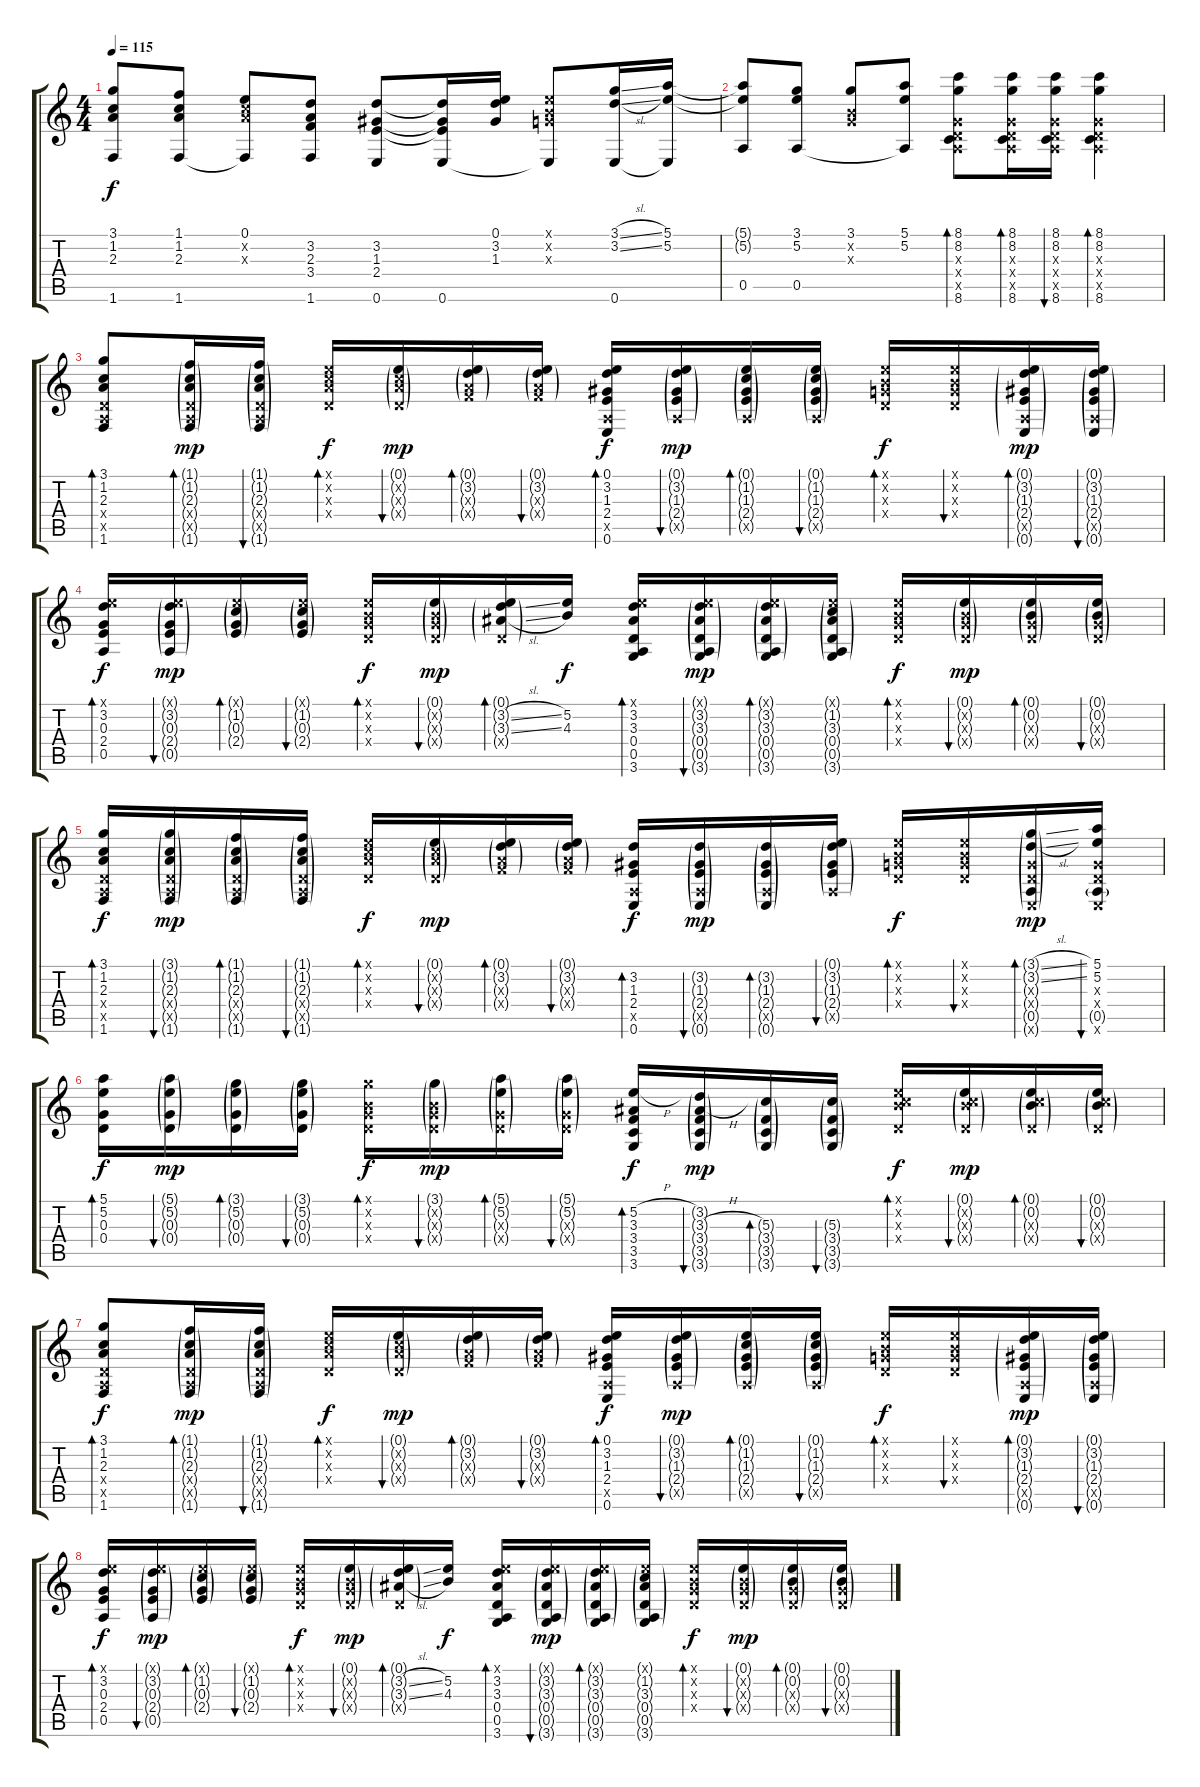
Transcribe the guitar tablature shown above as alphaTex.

\track "" {instrument acousticguitarsteel}
\staff {score tabs}
\tuning (E4 B3 G3 D3 A2 E2) {hide}
\ts (4 4)
\tempo 115
\clef g2
\ks c
(3.1 1.2 2.3 1.6).8{dy f} (1.1 1.2 2.3 1.6).8 (0.1 1.2{x} 2.3{x} 1.6{t}).8 (3.2 2.3 3.4 1.6).8 (3.2 1.3 2.4 0.6).8 (3.2{t} 1.3{t} 2.4{t} 0.6).16 (0.1 3.2 1.3).16 (0.1{x} 0.2{x} 0.3{x} 0.6{t}).8 (3.1{sl} 3.2{sl} 0.6).16 (5.1 5.2 0.6{t}).16 |
(5.1{t} 5.2{t} 0.5).8 (3.1 5.2 0.5).8 (3.1 0.2{x} 0.3{x}).8 (5.1 5.2 0.5{t}).8 (8.1 8.2 0.3{x} 0.4{x} 0.5{x} 8.6).8{bd 30} (8.1 8.2 0.3{x} 0.4{x} 0.5{x} 8.6).16{bd 30} (8.1 8.2 0.3{x} 0.4{x} 0.5{x} 8.6).16{bu 30} (8.1 8.2 0.3{x} 0.4{x} 0.5{x} 8.6).4{bd 30} |
(3.1 1.2 2.3 0.4{x} 0.5{x} 1.6).8{bd 30} (1.1{g} 1.2{g} 2.3{g} 0.4{g x} 0.5{g x} 1.6{g}).16{bd 30 dy mp} (1.1{g} 1.2{g} 2.3{g} 0.4{g x} 0.5{g x} 1.6{g}).16{bu 30} (0.1{x} 1.2{x} 2.3{x} 0.4{x}).16{bd 30 dy f} (0.1{g} 1.2{g x} 2.3{g x} 0.4{g x}).16{bu 30 dy mp} (0.1{g} 3.2{g} 2.3{g x} 3.4{g x}).16{bd 30} (0.1{g} 3.2{g} 2.3{g x} 3.4{g x}).16{bu 30} (0.1 3.2 1.3 2.4 0.5{x} 0.6).16{bd 30 dy f} (0.1{g} 3.2{g} 1.3{g} 2.4{g} 0.5{g x}).16{bu 30 dy mp} (0.1{g} 1.2{g} 1.3{g} 2.4{g} 0.5{g x}).16{bd 30} (0.1{g} 1.2{g} 1.3{g} 2.4{g} 0.5{g x}).16{bu 30} (0.1{x} 0.2{x} 0.3{x} 0.4{x}).16{bd 30 dy f} (0.1{x} 0.2{x} 0.3{x} 0.4{x}).16{bu 30} (0.1{g} 3.2{g} 1.3{g} 2.4{g} 0.5{g x} 0.6{g}).16{bd 30 dy mp} (0.1{g} 3.2{g} 1.3{g} 2.4{g} 0.5{g x} 0.6{g}).16{bu 30} |
(0.1{x} 3.2 0.3 2.4 0.5).16{bd 30 dy f} (0.1{g x} 3.2{g} 0.3{g} 2.4{g} 0.5{g}).16{bu 30 dy mp} (0.1{g x} 1.2{g} 0.3{g} 2.4{g}).16{bd 30} (0.1{g x} 1.2{g} 0.3{g} 2.4{g}).16{bu 30} (0.1{x} 0.2{x} 0.3{x} 0.4{x}).16{bd 60 dy f} (0.1{g} 0.2{g x} 0.3{g x} 0.4{g x}).16{bu 60 dy mp} (0.1{g} 3.2{sl g} 3.3{sl g} 0.4{g x}).16{bd 60} (5.2 4.3).16{dy f} (0.1{x} 3.2 3.3 0.4 0.5 3.6).16{bd 60} (0.1{g x} 3.2{g} 3.3{g} 0.4{g} 0.5{g} 3.6{g}).16{bu 60 dy mp} (0.1{g x} 3.2{g} 3.3{g} 0.4{g} 0.5{g} 3.6{g}).16{bd 60} (0.1{g x} 1.2{g} 3.3{g} 0.4{g} 0.5{g} 3.6{g}).16 (0.1{x} 0.2{x} 0.3{x} 0.4{x}).16{bd 60 dy f} (0.1{g} 0.2{g x} 0.3{g x} 0.4{g x}).16{bu 60 dy mp} (0.1{g} 0.2{g} 0.3{g x} 0.4{g x}).16{bd 60} (0.1{g} 0.2{g} 0.3{g x} 0.4{g x}).16{bu 60} |
(3.1 1.2 2.3 0.4{x} 0.5{x} 1.6).16{bd 30 dy f} (3.1{g} 1.2{g} 2.3{g} 0.4{g x} 0.5{g x} 1.6{g}).16{bu 60 dy mp} (1.1{g} 1.2{g} 2.3{g} 0.4{g x} 0.5{g x} 1.6{g}).16{bd 30} (1.1{g} 1.2{g} 2.3{g} 0.4{g x} 0.5{g x} 1.6{g}).16{bu 30} (0.1{x} 1.2{x} 2.3{x} 0.4{x}).16{bd 30 dy f} (0.1{g} 1.2{g x} 2.3{g x} 0.4{g x}).16{bu 30 dy mp} (0.1{g} 3.2{g} 2.3{g x} 3.4{g x}).16{bd 30} (0.1{g} 3.2{g} 2.3{g x} 3.4{g x}).16{bu 30} (3.2 1.3 2.4 0.5{x} 0.6).16{bd 60 dy f} (3.2{g} 1.3{g} 2.4{g} 0.5{g x} 0.6{g}).16{bu 30 dy mp} (3.2{g} 1.3{g} 2.4{g} 0.5{g x} 0.6{g}).16{bd 30} (0.1{g} 3.2{g} 1.3{g} 2.4{g} 0.5{g x}).16{bu 30} (0.1{x} 0.2{x} 0.3{x} 0.4{x}).16{bd 30 dy f} (0.1{x} 0.2{x} 0.3{x} 0.4{x}).16{bu 30} (3.1{sl g} 3.2{sl g} 0.3{g x} 0.4{g x} 0.5{g} 0.6{g x}).16{bd 30 dy mp} (5.1 5.2 0.3{x} 0.4{x} 0.5{g} 0.6{x}).16{bu 30} |
(5.1 5.2 0.3 0.4).16{bd 30 dy f} (5.1{g} 5.2{g} 0.3{g} 0.4{g}).16{bu 30 dy mp} (3.1{g} 5.2{g} 0.3{g} 0.4{g}).16{bd 30} (3.1{g} 5.2{g} 0.3{g} 0.4{g}).16{bu 30} (3.1{x} 0.2{x} 0.3{x} 0.4{x}).16{bd 30 dy f} (3.1{g} 0.2{g x} 0.3{g x} 0.4{g x}).16{bu 30 dy mp} (5.1{g} 5.2{g} 0.3{g x} 0.4{g x}).16{bd 30} (5.1{g} 5.2{g} 0.3{g x} 0.4{g x}).16{bu 30} (5.2{h} 3.3 3.4 3.5 3.6).16{bd 30 dy f} (3.2{g} 3.3{h g} 3.4{g} 3.5{g} 3.6{g}).16{bu 30 dy mp} (5.3{g} 3.4{g} 3.5{g} 3.6{g}).16{bd 30} (5.3{g} 3.4{g} 3.5{g} 3.6{g}).16{bu 30} (0.1{x} 0.2{x} 5.3{x} 0.4{x}).16{bd 30 dy f} (0.1{g} 0.2{g x} 5.3{g x} 0.4{g x}).16{bu 30 dy mp} (0.1{g} 0.2{g} 5.3{g x} 0.4{g x}).16{bd 30} (0.1{g} 0.2{g} 5.3{g x} 0.4{g x}).16{bu 30} |
(3.1 1.2 2.3 0.4{x} 0.5{x} 1.6).8{bd 30 dy f} (1.1{g} 1.2{g} 2.3{g} 0.4{g x} 0.5{g x} 1.6{g}).16{bd 30 dy mp} (1.1{g} 1.2{g} 2.3{g} 0.4{g x} 0.5{g x} 1.6{g}).16{bu 30} (0.1{x} 1.2{x} 2.3{x} 0.4{x}).16{bd 30 dy f} (0.1{g} 1.2{g x} 2.3{g x} 0.4{g x}).16{bu 30 dy mp} (0.1{g} 3.2{g} 2.3{g x} 3.4{g x}).16{bd 30} (0.1{g} 3.2{g} 2.3{g x} 3.4{g x}).16{bu 30} (0.1 3.2 1.3 2.4 0.5{x} 0.6).16{bd 30 dy f} (0.1{g} 3.2{g} 1.3{g} 2.4{g} 0.5{g x}).16{bu 30 dy mp} (0.1{g} 1.2{g} 1.3{g} 2.4{g} 0.5{g x}).16{bd 30} (0.1{g} 1.2{g} 1.3{g} 2.4{g} 0.5{g x}).16{bu 30} (0.1{x} 0.2{x} 0.3{x} 0.4{x}).16{bd 30 dy f} (0.1{x} 0.2{x} 0.3{x} 0.4{x}).16{bu 30} (0.1{g} 3.2{g} 1.3{g} 2.4{g} 0.5{g x} 0.6{g}).16{bd 30 dy mp} (0.1{g} 3.2{g} 1.3{g} 2.4{g} 0.5{g x} 0.6{g}).16{bu 30} |
(0.1{x} 3.2 0.3 2.4 0.5).16{bd 30 dy f} (0.1{g x} 3.2{g} 0.3{g} 2.4{g} 0.5{g}).16{bu 30 dy mp} (0.1{g x} 1.2{g} 0.3{g} 2.4{g}).16{bd 30} (0.1{g x} 1.2{g} 0.3{g} 2.4{g}).16{bu 30} (0.1{x} 0.2{x} 0.3{x} 0.4{x}).16{bd 60 dy f} (0.1{g} 0.2{g x} 0.3{g x} 0.4{g x}).16{bu 60 dy mp} (0.1{g} 3.2{sl g} 3.3{sl g} 0.4{g x}).16{bd 60} (5.2 4.3).16{dy f} (0.1{x} 3.2 3.3 0.4 0.5 3.6).16{bd 60} (0.1{g x} 3.2{g} 3.3{g} 0.4{g} 0.5{g} 3.6{g}).16{bu 60 dy mp} (0.1{g x} 3.2{g} 3.3{g} 0.4{g} 0.5{g} 3.6{g}).16{bd 60} (0.1{g x} 1.2{g} 3.3{g} 0.4{g} 0.5{g} 3.6{g}).16 (0.1{x} 0.2{x} 0.3{x} 0.4{x}).16{bd 60 dy f} (0.1{g} 0.2{g x} 0.3{g x} 0.4{g x}).16{bu 60 dy mp} (0.1{g} 0.2{g} 0.3{g x} 0.4{g x}).16{bd 60} (0.1{g} 0.2{g} 0.3{g x} 0.4{g x}).16{bu 60}
